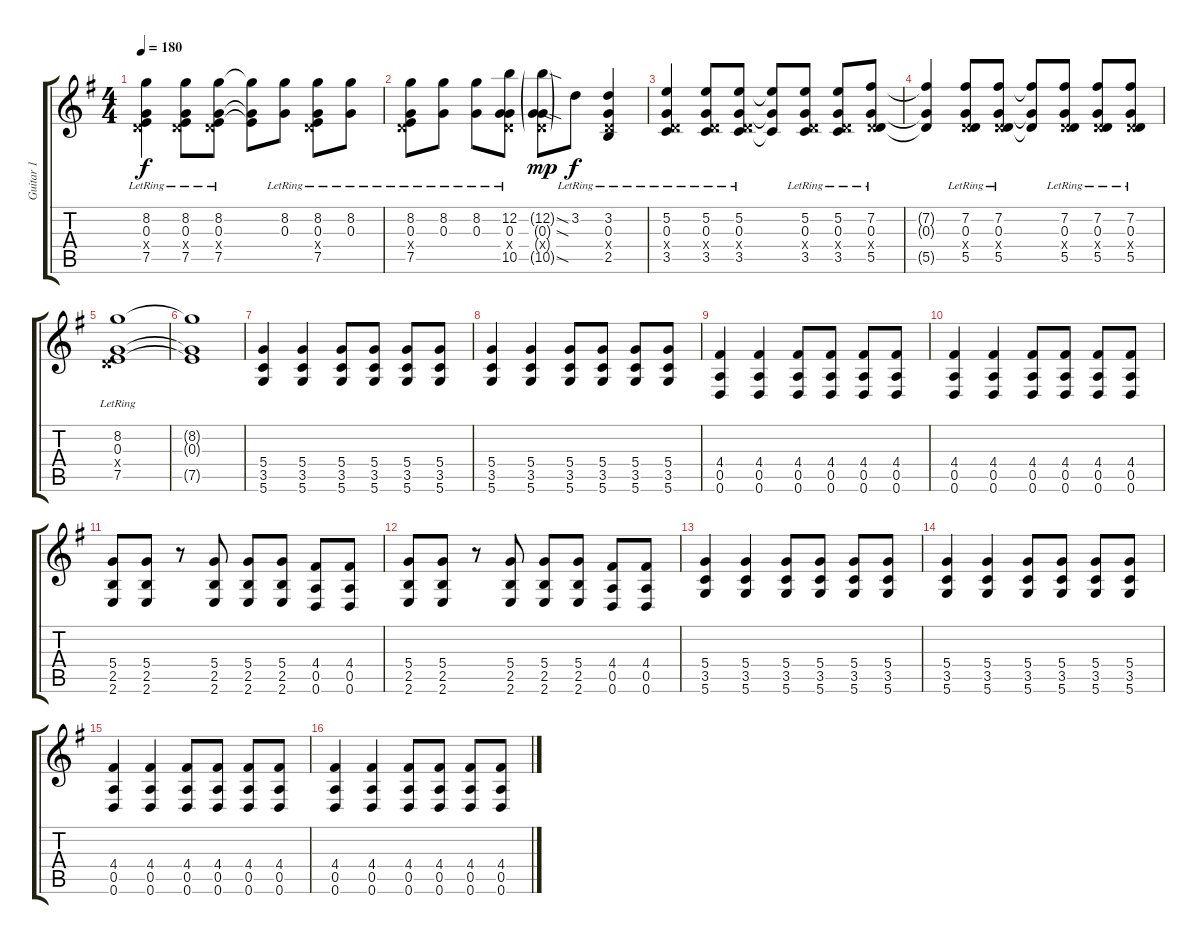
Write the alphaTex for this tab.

\track ("Guitar 1" "Guitar 1") {instrument distortionguitar}
\staff {score tabs}
\tuning (E4 B3 G3 D3 A2 D2) {hide}
\ts (4 4)
\tempo 180
\clef g2
\ks g
(8.2{lr} 0.3{lr} 0.4{x} 7.5{lr}).4{dy f} (8.2{lr} 0.3{lr} 0.4{x} 7.5{lr}).8 (8.2{lr} 0.3{lr} 0.4{x} 7.5{lr}).8 (8.2{t} 0.3{t} 7.5{t}).8 (8.2{lr} 0.3{lr}).8 (8.2{lr} 0.3{lr} 0.4{x} 7.5{lr}).8 (8.2{lr} 0.3{lr}).8 |
(8.2{lr} 0.3{lr} 0.4{x} 7.5{lr}).8 (8.2{lr} 0.3{lr}).8 (8.2{lr} 0.3{lr}).8 (12.2{lr} 0.3{lr} 0.4{x} 10.5{lr}).8 (12.2{sod g} 0.3{sod g} 0.4{g x} 10.5{sod g}).8{dy mp} 3.2{lr}.8{dy f} (3.2{lr} 0.3{lr} 0.4{x} 2.5{lr}).4 |
(5.2{lr} 0.3{lr} 0.4{x} 3.5{lr}).4 (5.2{lr} 0.3{lr} 0.4{x} 3.5{lr}).8 (5.2{lr} 0.3{lr} 0.4{x} 3.5{lr}).8 (5.2{t} 0.3{t} 3.5{t}).8 (5.2{lr} 0.3{lr} 0.4{x} 3.5{lr}).8 (5.2{lr} 0.3{lr} 0.4{x} 3.5{lr}).8 (7.2{lr} 0.3{lr} 0.4{x} 5.5{lr}).8 |
(7.2{t} 0.3{t} 5.5{t}).4 (7.2{lr} 0.3{lr} 0.4{x} 5.5{lr}).8 (7.2{lr} 0.3{lr} 0.4{x} 5.5{lr}).8 (7.2{t} 0.3{t} 5.5{t}).8 (7.2{lr} 0.3{lr} 0.4{x} 5.5{lr}).8 (7.2{lr} 0.3{lr} 0.4{x} 5.5{lr}).8 (7.2{lr} 0.3{lr} 0.4{x} 5.5{lr}).8 |
(8.2{lr} 0.3{lr} 0.4{x} 7.5{lr}).1 |
(8.2{t} 0.3{t} 7.5{t}).1 |
(5.4 3.5 5.6).4{instrument distortionguitar} (5.4 3.5 5.6).4 (5.4 3.5 5.6).8 (5.4 3.5 5.6).8 (5.4 3.5 5.6).8 (5.4 3.5 5.6).8 |
(5.4 3.5 5.6).4 (5.4 3.5 5.6).4 (5.4 3.5 5.6).8 (5.4 3.5 5.6).8 (5.4 3.5 5.6).8 (5.4 3.5 5.6).8 |
(4.4 0.5 0.6).4 (4.4 0.5 0.6).4 (4.4 0.5 0.6).8 (4.4 0.5 0.6).8 (4.4 0.5 0.6).8 (4.4 0.5 0.6).8 |
(4.4 0.5 0.6).4 (4.4 0.5 0.6).4 (4.4 0.5 0.6).8 (4.4 0.5 0.6).8 (4.4 0.5 0.6).8 (4.4 0.5 0.6).8 |
(5.4 2.5 2.6).8 (5.4 2.5 2.6).8 r.8 (5.4 2.5 2.6).8 (5.4 2.5 2.6).8 (5.4 2.5 2.6).8 (4.4 0.5 0.6).8 (4.4 0.5 0.6).8 |
(5.4 2.5 2.6).8 (5.4 2.5 2.6).8 r.8 (5.4 2.5 2.6).8 (5.4 2.5 2.6).8 (5.4 2.5 2.6).8 (4.4 0.5 0.6).8 (4.4 0.5 0.6).8 |
(5.4 3.5 5.6).4 (5.4 3.5 5.6).4 (5.4 3.5 5.6).8 (5.4 3.5 5.6).8 (5.4 3.5 5.6).8 (5.4 3.5 5.6).8 |
(5.4 3.5 5.6).4 (5.4 3.5 5.6).4 (5.4 3.5 5.6).8 (5.4 3.5 5.6).8 (5.4 3.5 5.6).8 (5.4 3.5 5.6).8 |
(4.4 0.5 0.6).4 (4.4 0.5 0.6).4 (4.4 0.5 0.6).8 (4.4 0.5 0.6).8 (4.4 0.5 0.6).8 (4.4 0.5 0.6).8 |
(4.4 0.5 0.6).4 (4.4 0.5 0.6).4 (4.4 0.5 0.6).8 (4.4 0.5 0.6).8 (4.4 0.5 0.6).8 (4.4 0.5 0.6).8
